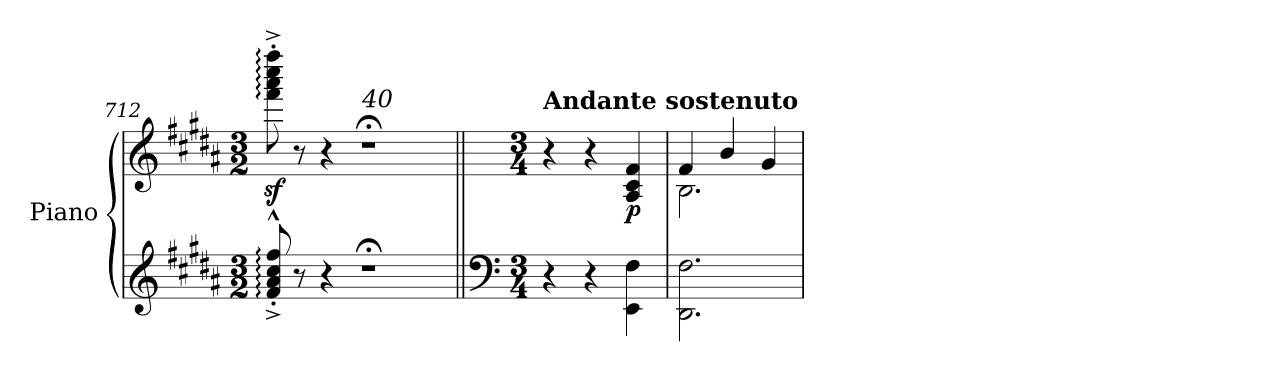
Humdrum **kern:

**kern	**kern	**dynam
*part1	*part1	*part1
*staff2	*staff1	*staff1/2
*I"Piano	*	*
*I'Pno	*	*
*clefG2	*clefG2	*
*k[f#c#g#d#a#]	*k[f#c#g#d#a#]	*
*M3/2	*M3/2	*
=712	=712	=712
8f#/:'^^^ 8a#/:'^^^ 8cc#/:'^^^ 8ff#/:'^^^	8fff#\z<:'^ 8aaa#\z<:'^ 8cccc#\z<:'^ 8ffff#\z<:'^	.
8r	8r	.
4r	4r	.
!	!LO:TX:a:i:t=40	!
1r;<	1r;<	.
=713||	=713||	=713||
*clefF4	*	*
*M3/4	*M3/4	*
!	!LO:TX:a:B:t=Andante sostenuto	!
4r	4r	.
4r	4r	.
!	!	!LO:DY:b
4EE\ 4F#\	4A#/ 4c#/ 4f#/	p
=714	=714	=714
*	*^	*
2.DD#\ 2.F#\	4f#/	2.B\	.
.	4b/	.	.
.	4g#/	.	.
*	*v	*v	*
=	=	=
*-	*-	*-
